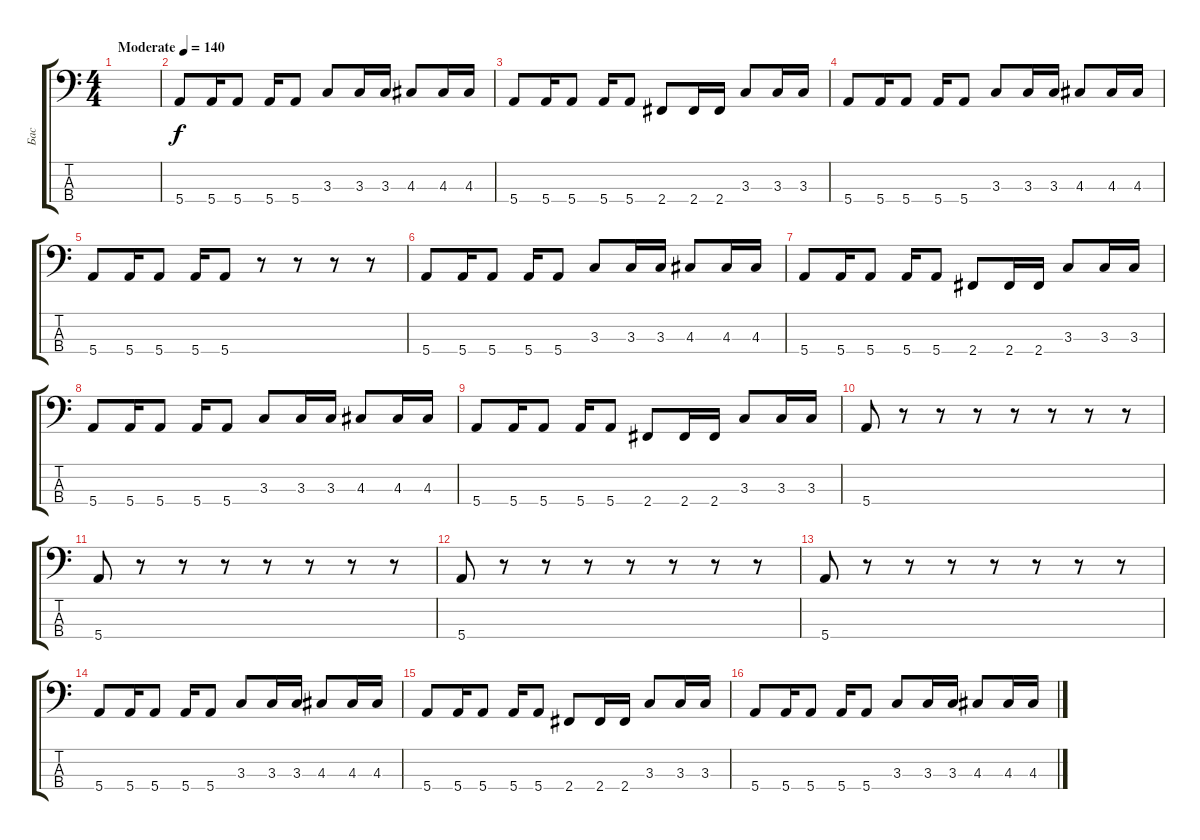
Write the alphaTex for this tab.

\track ("Бас" "Бас") {instrument electricbassfinger}
\staff {score tabs}
\tuning (G2 D2 A1 E1) {hide}
\ts (4 4)
\tempo (140 "Moderate")
\clef f4
\ks c
|
5.4.8 5.4.16 5.4.8 5.4.16 5.4.8 3.3.8 3.3.16 3.3.16 4.3.8 4.3.16 4.3.16 |
5.4.8 5.4.16 5.4.8 5.4.16 5.4.8 2.4.8 2.4.16 2.4.16 3.3.8 3.3.16 3.3.16 |
5.4.8 5.4.16 5.4.8 5.4.16 5.4.8 3.3.8 3.3.16 3.3.16 4.3.8 4.3.16 4.3.16 |
5.4.8 5.4.16 5.4.8 5.4.16 5.4.8 r.8 r.8 r.8 r.8 |
5.4.8 5.4.16 5.4.8 5.4.16 5.4.8 3.3.8 3.3.16 3.3.16 4.3.8 4.3.16 4.3.16 |
5.4.8 5.4.16 5.4.8 5.4.16 5.4.8 2.4.8 2.4.16 2.4.16 3.3.8 3.3.16 3.3.16 |
5.4.8 5.4.16 5.4.8 5.4.16 5.4.8 3.3.8 3.3.16 3.3.16 4.3.8 4.3.16 4.3.16 |
5.4.8 5.4.16 5.4.8 5.4.16 5.4.8 2.4.8 2.4.16 2.4.16 3.3.8 3.3.16 3.3.16 |
5.4.8 r.8 r.8 r.8 r.8 r.8 r.8 r.8 |
5.4.8 r.8 r.8 r.8 r.8 r.8 r.8 r.8 |
5.4.8 r.8 r.8 r.8 r.8 r.8 r.8 r.8 |
5.4.8 r.8 r.8 r.8 r.8 r.8 r.8 r.8 |
5.4.8 5.4.16 5.4.8 5.4.16 5.4.8 3.3.8 3.3.16 3.3.16 4.3.8 4.3.16 4.3.16 |
5.4.8 5.4.16 5.4.8 5.4.16 5.4.8 2.4.8 2.4.16 2.4.16 3.3.8 3.3.16 3.3.16 |
5.4.8 5.4.16 5.4.8 5.4.16 5.4.8 3.3.8 3.3.16 3.3.16 4.3.8 4.3.16 4.3.16
